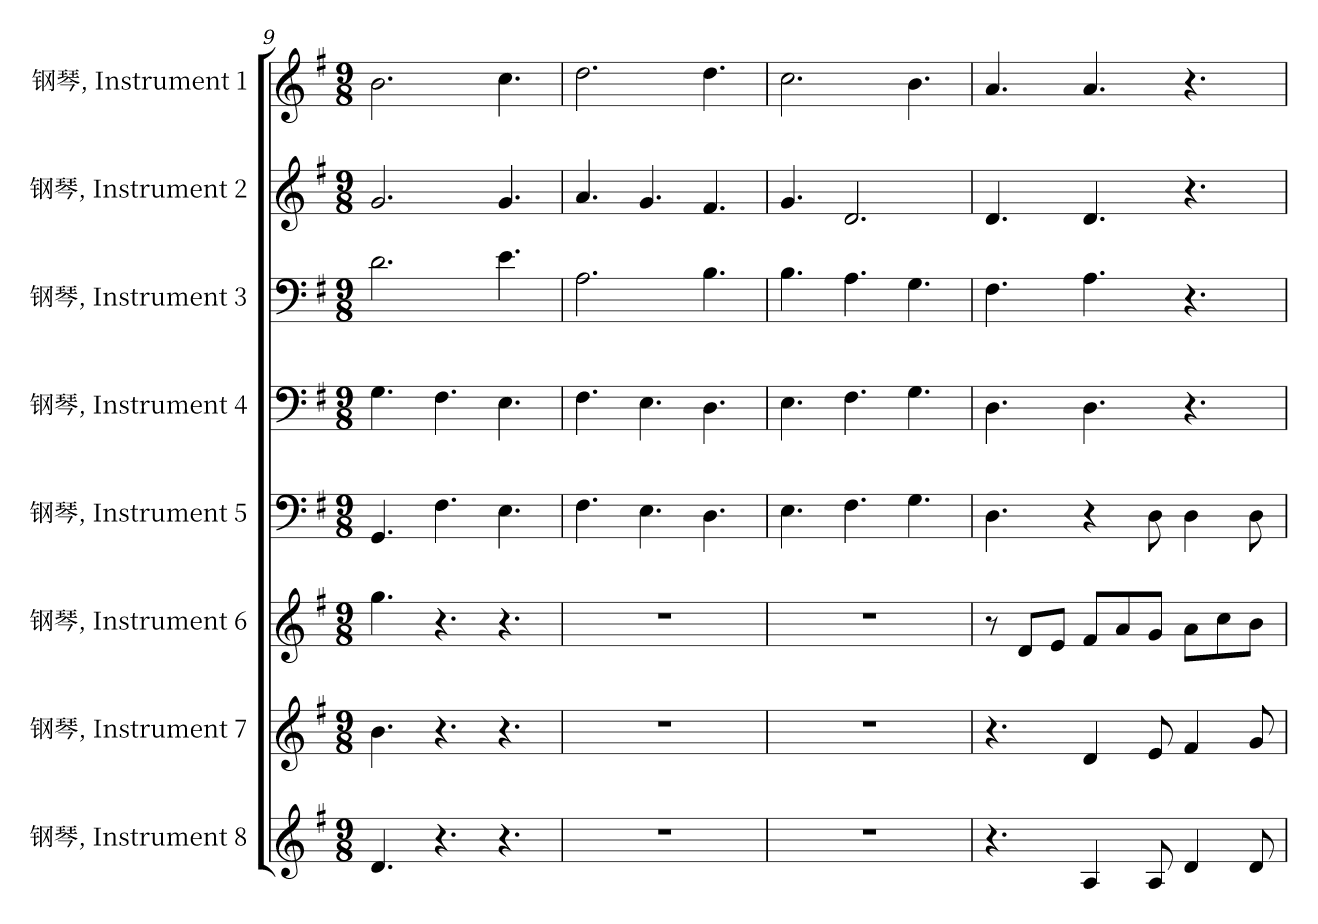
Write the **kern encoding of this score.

**kern	**kern	**kern	**kern	**kern	**kern	**kern	**kern
*part8	*part7	*part6	*part5	*part4	*part3	*part2	*part1
*staff8	*staff7	*staff6	*staff5	*staff4	*staff3	*staff2	*staff1
*I"钢琴, Instrument 8	*I"钢琴, Instrument 7	*I"钢琴, Instrument 6	*I"钢琴, Instrument 5	*I"钢琴, Instrument 4	*I"钢琴, Instrument 3	*I"钢琴, Instrument 2	*I"钢琴, Instrument 1
*clefG2	*clefG2	*clefG2	*clefF4	*clefF4	*clefF4	*clefG2	*clefG2
*k[f#]	*k[f#]	*k[f#]	*k[f#]	*k[f#]	*k[f#]	*k[f#]	*k[f#]
*M9/8	*M9/8	*M9/8	*M9/8	*M9/8	*M9/8	*M9/8	*M9/8
=9	=9	=9	=9	=9	=9	=9	=9
4.d/	4.b\	4.gg\	4.GG/	4.G\	2.d\	2.g/	2.b\
4.r	4.r	4.r	4.F#\	4.F#\	.	.	.
4.r	4.r	4.r	4.E\	4.E\	4.e\	4.g/	4.cc\
=10	=10	=10	=10	=10	=10	=10	=10
8%9r	8%9r	8%9r	4.F#\	4.F#\	2.A\	4.a/	2.dd\
.	.	.	4.E\	4.E\	.	4.g/	.
.	.	.	4.D\	4.D\	4.B\	4.f#/	4.dd\
=11	=11	=11	=11	=11	=11	=11	=11
8%9r	8%9r	8%9r	4.E\	4.E\	4.B\	4.g/	2.cc\
.	.	.	4.F#\	4.F#\	4.A\	2.d/	.
.	.	.	4.G\	4.G\	4.G\	.	4.b\
=12	=12	=12	=12	=12	=12	=12	=12
4.r	4.r	8r	4.D\	4.D\	4.F#\	4.d/	4.a/
.	.	8d/L	.	.	.	.	.
.	.	8e/J	.	.	.	.	.
4A/	4d/	8f#/L	4r	4.D\	4.A\	4.d/	4.a/
.	.	8a/	.	.	.	.	.
8A/	8e/	8g/J	8D\	.	.	.	.
4d/	4f#/	8a\L	4D\	4.r	4.r	4.r	4.r
.	.	8cc\	.	.	.	.	.
8d/	8g/	8b\J	8D\	.	.	.	.
=	=	=	=	=	=	=	=
*-	*-	*-	*-	*-	*-	*-	*-
